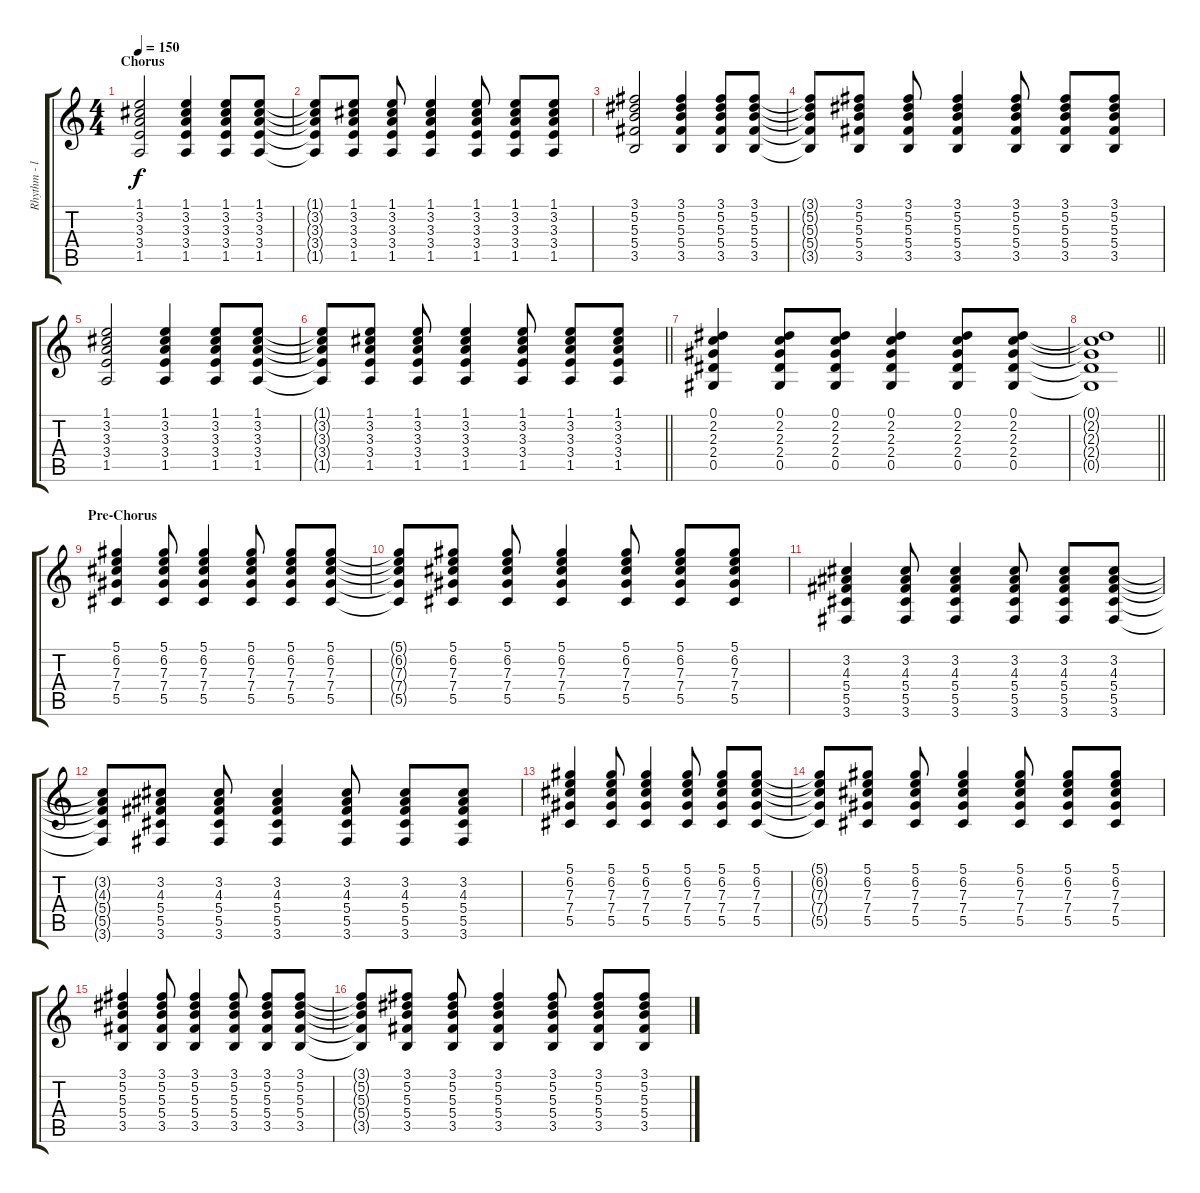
\track ("Rhythm - left" "Rhythm - l") {instrument acousticguitarsteel}
\staff {score tabs}
\tuning (Eb4 Bb3 Gb3 Db3 Ab2 Eb2) {hide}
\ts (4 4)
\section ("" "Chorus")
\tempo 150
\clef g2
\ks c
(1.1 3.2 3.3 3.4 1.5).2{dy f volume 5} (1.1 3.2 3.3 3.4 1.5).4 (1.1 3.2 3.3 3.4 1.5).8 (1.1 3.2 3.3 3.4 1.5).8 |
(1.1{t} 3.2{t} 3.3{t} 3.4{t} 1.5{t}).8 (1.1 3.2 3.3 3.4 1.5).8 (1.1 3.2 3.3 3.4 1.5).8 (1.1 3.2 3.3 3.4 1.5).4 (1.1 3.2 3.3 3.4 1.5).8 (1.1 3.2 3.3 3.4 1.5).8 (1.1 3.2 3.3 3.4 1.5).8 |
(3.1 5.2 5.3 5.4 3.5).2 (3.1 5.2 5.3 5.4 3.5).4 (3.1 5.2 5.3 5.4 3.5).8 (3.1 5.2 5.3 5.4 3.5).8 |
(3.1{t} 5.2{t} 5.3{t} 5.4{t} 3.5{t}).8 (3.1 5.2 5.3 5.4 3.5).8 (3.1 5.2 5.3 5.4 3.5).8 (3.1 5.2 5.3 5.4 3.5).4 (3.1 5.2 5.3 5.4 3.5).8 (3.1 5.2 5.3 5.4 3.5).8 (3.1 5.2 5.3 5.4 3.5).8 |
(1.1 3.2 3.3 3.4 1.5).2 (1.1 3.2 3.3 3.4 1.5).4 (1.1 3.2 3.3 3.4 1.5).8 (1.1 3.2 3.3 3.4 1.5).8 |
\barLineRight lightlight
(1.1{t} 3.2{t} 3.3{t} 3.4{t} 1.5{t}).8 (1.1 3.2 3.3 3.4 1.5).8 (1.1 3.2 3.3 3.4 1.5).8 (1.1 3.2 3.3 3.4 1.5).4 (1.1 3.2 3.3 3.4 1.5).8 (1.1 3.2 3.3 3.4 1.5).8 (1.1 3.2 3.3 3.4 1.5).8 |
(0.1 2.2 2.3 2.4 0.5).4 (0.1 2.2 2.3 2.4 0.5).8 (0.1 2.2 2.3 2.4 0.5).8 (0.1 2.2 2.3 2.4 0.5).4 (0.1 2.2 2.3 2.4 0.5).8 (0.1 2.2 2.3 2.4 0.5).8 |
\barLineRight lightlight
(0.1{t} 2.2{t} 2.3{t} 2.4{t} 0.5{t}).1 |
\section ("" "Pre-Chorus")
(5.1 6.2 7.3 7.4 5.5).4{volume 4} (5.1 6.2 7.3 7.4 5.5).8 (5.1 6.2 7.3 7.4 5.5).4 (5.1 6.2 7.3 7.4 5.5).8 (5.1 6.2 7.3 7.4 5.5).8 (5.1 6.2 7.3 7.4 5.5).8 |
(5.1{t} 6.2{t} 7.3{t} 7.4{t} 5.5{t}).8 (5.1 6.2 7.3 7.4 5.5).8 (5.1 6.2 7.3 7.4 5.5).8 (5.1 6.2 7.3 7.4 5.5).4 (5.1 6.2 7.3 7.4 5.5).8 (5.1 6.2 7.3 7.4 5.5).8 (5.1 6.2 7.3 7.4 5.5).8 |
(3.2 4.3 5.4 5.5 3.6).4 (3.2 4.3 5.4 5.5 3.6).8 (3.2 4.3 5.4 5.5 3.6).4 (3.2 4.3 5.4 5.5 3.6).8 (3.2 4.3 5.4 5.5 3.6).8 (3.2 4.3 5.4 5.5 3.6).8 |
(3.2{t} 4.3{t} 5.4{t} 5.5{t} 3.6{t}).8 (3.2 4.3 5.4 5.5 3.6).8 (3.2 4.3 5.4 5.5 3.6).8 (3.2 4.3 5.4 5.5 3.6).4 (3.2 4.3 5.4 5.5 3.6).8 (3.2 4.3 5.4 5.5 3.6).8 (3.2 4.3 5.4 5.5 3.6).8 |
(5.1 6.2 7.3 7.4 5.5).4 (5.1 6.2 7.3 7.4 5.5).8 (5.1 6.2 7.3 7.4 5.5).4 (5.1 6.2 7.3 7.4 5.5).8 (5.1 6.2 7.3 7.4 5.5).8 (5.1 6.2 7.3 7.4 5.5).8 |
(5.1{t} 6.2{t} 7.3{t} 7.4{t} 5.5{t}).8 (5.1 6.2 7.3 7.4 5.5).8 (5.1 6.2 7.3 7.4 5.5).8 (5.1 6.2 7.3 7.4 5.5).4 (5.1 6.2 7.3 7.4 5.5).8 (5.1 6.2 7.3 7.4 5.5).8 (5.1 6.2 7.3 7.4 5.5).8 |
(3.1 5.2 5.3 5.4 3.5).4 (3.1 5.2 5.3 5.4 3.5).8 (3.1 5.2 5.3 5.4 3.5).4 (3.1 5.2 5.3 5.4 3.5).8 (3.1 5.2 5.3 5.4 3.5).8 (3.1 5.2 5.3 5.4 3.5).8 |
(3.1{t} 5.2{t} 5.3{t} 5.4{t} 3.5{t}).8 (3.1 5.2 5.3 5.4 3.5).8 (3.1 5.2 5.3 5.4 3.5).8 (3.1 5.2 5.3 5.4 3.5).4 (3.1 5.2 5.3 5.4 3.5).8 (3.1 5.2 5.3 5.4 3.5).8 (3.1 5.2 5.3 5.4 3.5).8
